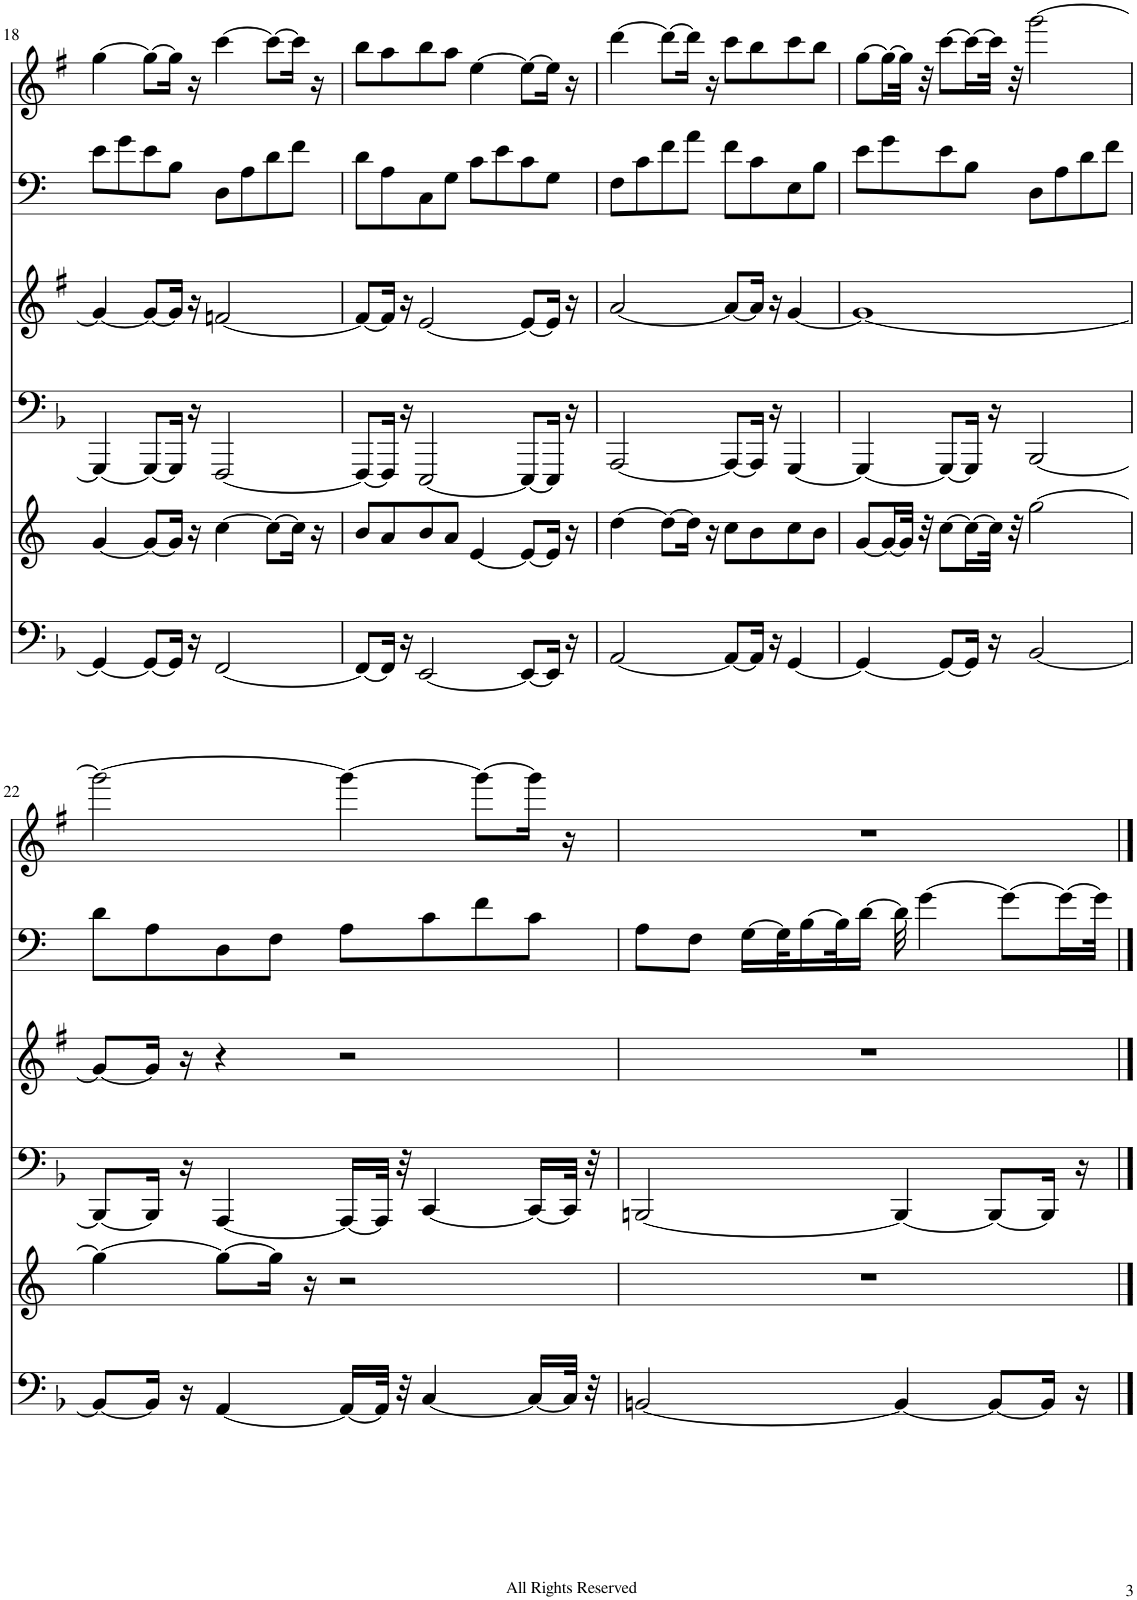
**kern	**kern	**kern	**kern	**kern	**kern
*part6	*part5	*part4	*part3	*part2	*part1
*staff6	*staff5	*staff4	*staff3	*staff2	*staff1
*I"Amarsh18@hotmail.com	*I"Aaron Marshall	*I"Sequenced by:	*I"Ocarina of Time	*I"Ocarina of Time:	*I"Legend of Zelda
!!LO:PB:g=z
*clefF4	*clefG2	*clefF4	*clefG2	*clefF4	*clefG2
*k[b-]	*k[]	*k[b-]	*k[f#]	*k[]	*k[f#]
*M4/4	*M4/4	*M4/4	*M4/4	*M4/4	*M4/4
=18	=18	=18	=18	=18	=18
4GG/_	[4g/	4GGG/_	4g/_	8e\L	[4gg\
.	.	.	.	8g\	.
8GG/L_	8g/L_	8GGG/L_	8g/L_	8e\	8gg\L_
16GG/Jk]	16g/Jk]	16GGG/Jk]	16g/Jk]	8B\J	16gg\Jk]
16r	16r	16r	16r	.	16r
[2FF/	[4cc\	[2FFF/	[2fn/	8D\L	[4ccc\
.	.	.	.	8A\	.
.	8cc\L_	.	.	8d\	8ccc\L_
.	16cc\Jk]	.	.	8f\J	16ccc\Jk]
.	16r	.	.	.	16r
=19	=19	=19	=19	=19	=19
8FF/L_	8b/L	8FFF/L_	8f/L_	8d\L	8bb\L
16FF/Jk]	8a/	16FFF/Jk]	16f/Jk]	8A\	8aa\
16r	.	16r	16r	.	.
[2EE/	8b/	[2EEE/	[2e/	8C\	8bb\
.	8a/J	.	.	8G\J	8aa\J
.	[4e/	.	.	8c\L	[4ee\
.	.	.	.	8e\	.
8EE/L_	8e/L_	8EEE/L_	8e/L_	8c\	8ee\L_
16EE/Jk]	16e/Jk]	16EEE/Jk]	16e/Jk]	8G\J	16ee\Jk]
16r	16r	16r	16r	.	16r
=20	=20	=20	=20	=20	=20
[2AA/	[4dd\	[2AAA/	[2a/	8F\L	[4ddd\
.	.	.	.	8c\	.
.	8dd\L_	.	.	8f\	8ddd\L_
.	16dd\Jk]	.	.	8a\J	16ddd\Jk]
.	16r	.	.	.	16r
8AA/L_	8cc\L	8AAA/L_	8a/L_	8f\L	8ccc\L
16AA/Jk]	8b\	16AAA/Jk]	16a/Jk]	8c\	8bb\
16r	.	16r	16r	.	.
[4GG/	8cc\	[4GGG/	[4g/	8E\	8ccc\
.	8b\J	.	.	8B\J	8bb\J
=21	=21	=21	=21	=21	=21
4GG/_	[8g/L	4GGG/_	1g_	8e\L	[8gg\L
.	16g/L_	.	.	8g\	16gg\L_
.	32g/JJk]	.	.	.	32gg\JJk]
.	32r	.	.	.	32r
8GG/L_	[8cc\L	8GGG/L_	.	8e\	[8ccc\L
16GG/Jk]	16cc\L_	16GGG/Jk]	.	8B\J	16ccc\L_
16r	32cc\JJk]	16r	.	.	32ccc\JJk]
.	32r	.	.	.	32r
[2BB-/	[2gg\	[2BBB-/	.	8D\L	[2ggg\
.	.	.	.	8A\	.
.	.	.	.	8d\	.
.	.	.	.	8f\J	.
!!LO:LB:g=z
=22	=22	=22	=22	=22	=22
8BB-/L_	4gg\_	8BBB-/L_	8g/L_	8d\L	2ggg\_
16BB-/Jk]	.	16BBB-/Jk]	16g/Jk]	8A\	.
16r	.	16r	16r	.	.
[4AA/	8gg\L_	[4AAA/	4r	8D\	.
.	16gg\Jk]	.	.	8F\J	.
.	16r	.	.	.	.
16AA/LL_	2r	16AAA/LL_	2r	8A\L	4ggg\_
32AA/JJk]	.	32AAA/JJk]	.	.	.
32r	.	32r	.	.	.
[4C/	.	[4CC/	.	8c\	.
.	.	.	.	8f\	8ggg\L_
16C/LL_	.	16CC/LL_	.	8c\J	16ggg\Jk]
32C/JJk]	.	32CC/JJk]	.	.	16r
32r	.	32r	.	.	.
=23	=23	=23	=23	=23	=23
[2BBn/	1r	[2BBBn/	1r	8A\L	1r
.	.	.	.	8F\J	.
.	.	.	.	[16G\LL	.
.	.	.	.	32G\K]	.
.	.	.	.	[16B\	.
.	.	.	.	32B\K]	.
.	.	.	.	[16d\JJ	.
4BB/_	.	4BBB/_	.	32d\]	.
.	.	.	.	[4g\	.
8BB/L_	.	8BBB/L_	.	.	.
.	.	.	.	8g\L_	.
16BB/Jk]	.	16BBB/Jk]	.	.	.
.	.	.	.	16g\L_	.
16r	.	16r	.	.	.
.	.	.	.	32g\JJk]	.
==	==	==	==	==	==
*-	*-	*-	*-	*-	*-
